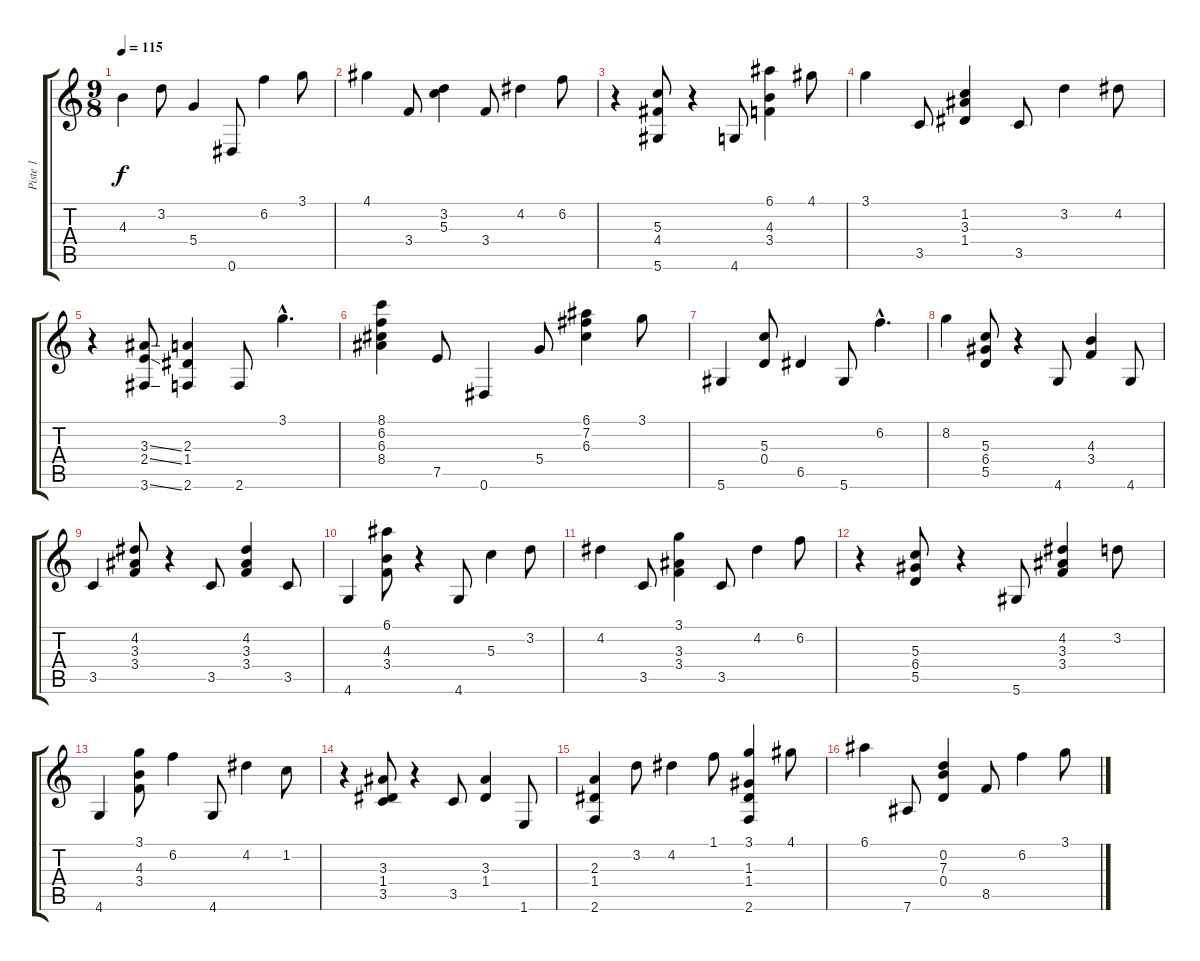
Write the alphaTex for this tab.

\track ("Piste 1" "Piste 1") {instrument acousticguitarnylon}
\staff {score tabs}
\tuning (E4 B3 G3 D3 A2 Eb2) {hide}
\ts (9 8)
\tempo 115
\clef g2
\ks c
4.3.4{dy f} 3.2.8 5.4.4 0.6.8 6.2.4 3.1.8 |
4.1.4 3.4.8 (3.2 5.3).4 3.4.8 4.2.4 6.2.8 |
r.4 (5.3 4.4 5.6).8 r.4 4.6.8 (6.1 4.3 3.4).4 4.1.8 |
3.1.4 3.5.8 (1.2 3.3 1.4).4 3.5.8 3.2.4 4.2.8 |
r.4 (3.3{ss} 2.4{ss} 3.6{ss}).8 (2.3 1.4 2.6).4 2.6.8 3.1{hac}.4{d} |
(8.1 6.2 6.3 8.4).4 7.5.8 0.6.4 5.4.8 (6.1 7.2 6.3).4 3.1.8 |
5.6.4 (5.3 0.4).8 6.5.4 5.6.8 6.2{hac}.4{d} |
8.2.4 (5.3 6.4 5.5).8 r.4 4.6.8 (4.3 3.4).4 4.6.8 |
3.5.4 (4.2 3.3 3.4).8 r.4 3.5.8 (4.2 3.3 3.4).4 3.5.8 |
4.6.4 (6.1 4.3 3.4).8 r.4 4.6.8 5.3.4 3.2.8 |
4.2.4 3.5.8 (3.1 3.3 3.4).4 3.5.8 4.2.4 6.2.8 |
r.4 (5.3 6.4 5.5).8 r.4 5.6.8 (4.2 3.3 3.4).4 3.2.8 |
4.6.4 (3.1 4.3 3.4).8 6.2.4 4.6.8 4.2.4 1.2.8 |
r.4 (3.3 1.4 3.5).8 r.4 3.5.8 (3.3 1.4).4 1.6.8 |
(2.3 1.4 2.6).4 3.2.8 4.2.4 1.1.8 (3.1 1.3 1.4 2.6).4 4.1.8 |
6.1.4 7.6.8 (0.2 7.3 0.4).4 8.5.8 6.2.4 3.1.8
